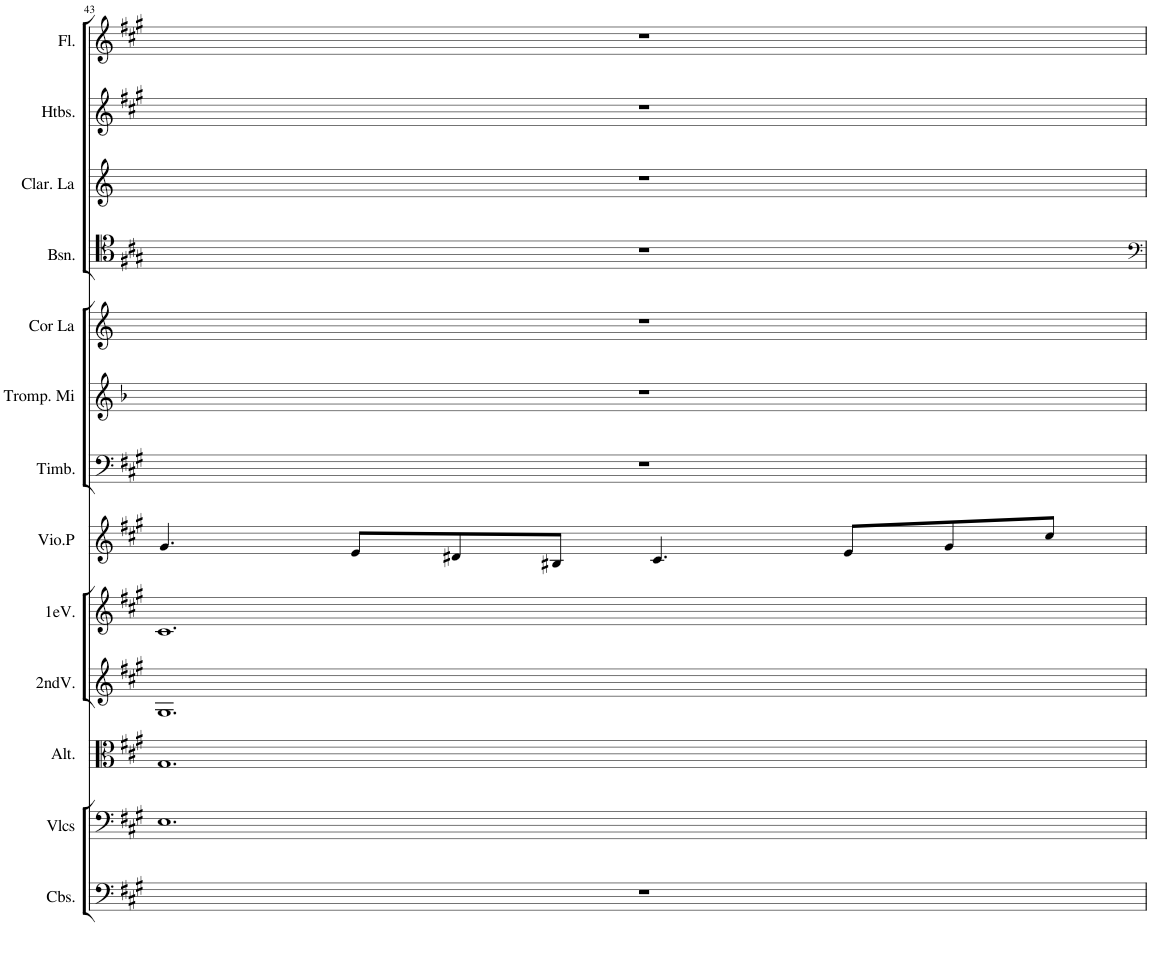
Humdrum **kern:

**kern	**kern	**kern	**kern	**kern	**kern	**kern	**kern	**kern	**kern	**kern	**kern	**kern
*part13	*part12	*part11	*part10	*part9	*part8	*part7	*part6	*part5	*part4	*part3	*part2	*part1
*staff13	*staff12	*staff11	*staff10	*staff9	*staff8	*staff7	*staff6	*staff5	*staff4	*staff3	*staff2	*staff1
*I"Contrebasses	*I"Violoncelles	*I"Altos	*I"2mesViolons	*I"1ers Violons	*I"Violon principal.	*I"Timbales	*I"Trompettes en Mi	*I"2 Cors en La	*I"2 Bassons	*I"2 Clarinettes en La	*I"2 Hautbois	*I"2 Flûtes
*I'Cbs.	*I'Vlcs	*I'Alt.	*	*I'1eV.	*I'Vio.P	*I'Timb.	*I'Tromp. Mi	*I'Cor La	*I'Bsn.	*I'Clar. La	*I'Htbs.	*I'Fl.
!!LO:PB:g=z
*clefF4	*clefF4	*clefC3	*clefG2	*clefG2	*clefG2	*clefF4	*clefG2	*clefG2	*clefC4	*clefG2	*clefG2	*clefG2
*Trd7c12	*	*	*	*	*	*	*Trd-2c-4	*Trd2c3	*	*Trd2c3	*	*
*k[f#c#g#]	*k[f#c#g#]	*k[f#c#g#]	*k[f#c#g#]	*k[f#c#g#]	*k[f#c#g#]	*k[f#c#g#]	*k[b-]	*k[]	*k[f#c#g#]	*k[]	*k[f#c#g#]	*k[f#c#g#]
*M6/4	*M6/4	*M6/4	*M6/4	*M6/4	*M6/4	*M6/4	*M6/4	*M6/4	*M6/4	*M6/4	*M6/4	*M6/4
=43	=43	=43	=43	=43	=43	=43	=43	=43	=43	=43	=43	=43
1.r	1.E	1.G#	1.G#	1.c#	4.g#/	1.r	1.r	1.r	1.r	1.r	1.r	1.r
.	.	.	.	.	8e/L	.	.	.	.	.	.	.
.	.	.	.	.	8d#X/	.	.	.	.	.	.	.
.	.	.	.	.	8B#X/J	.	.	.	.	.	.	.
.	.	.	.	.	4.c#/	.	.	.	.	.	.	.
.	.	.	.	.	8e/L	.	.	.	.	.	.	.
.	.	.	.	.	8g#/	.	.	.	.	.	.	.
.	.	.	.	.	8cc#/J	.	.	.	.	.	.	.
=	=	=	=	=	=	=	=	=	=	=	=	=
*-	*-	*-	*-	*-	*-	*-	*-	*-	*-	*-	*-	*-
